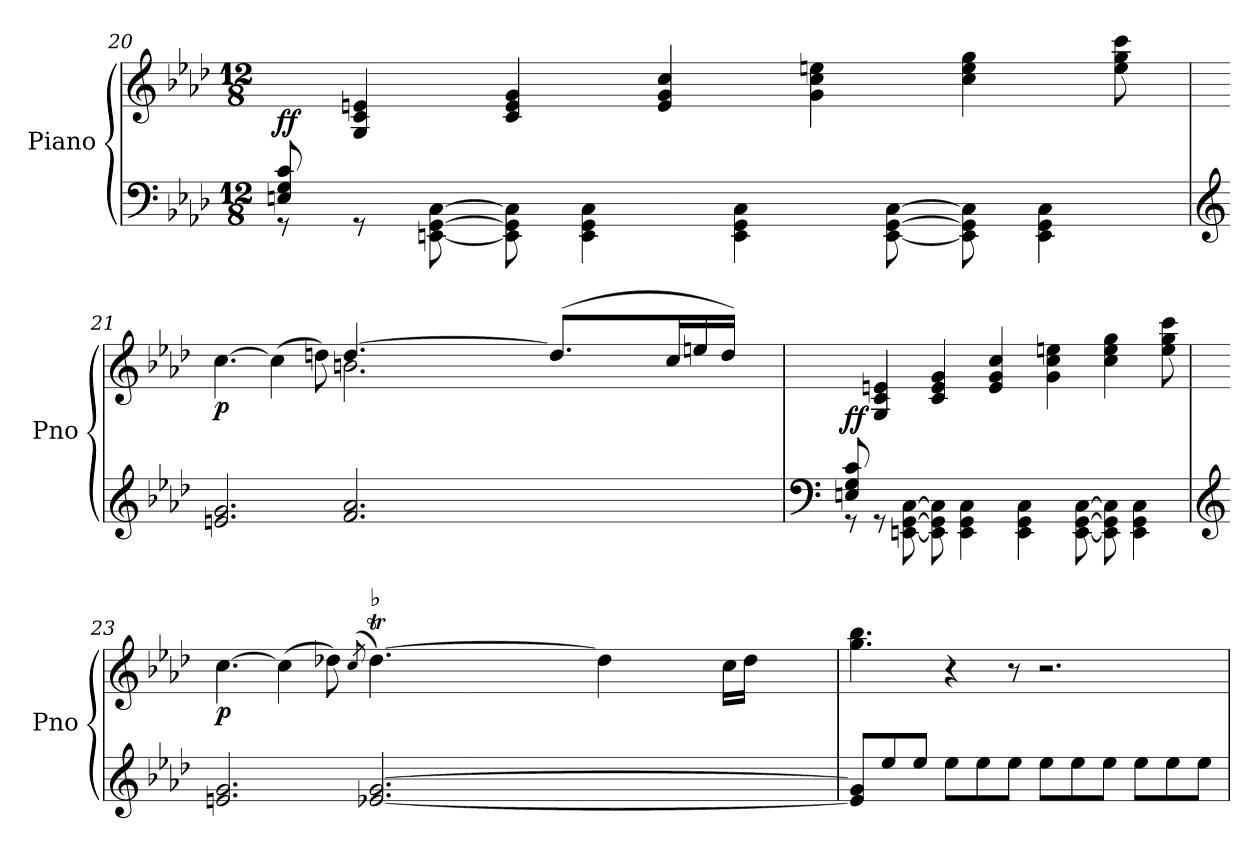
**kern	**kern	**dynam
*part1	*part1	*part1
*staff2	*staff1	*staff1/2
*I"Piano	*	*
*I'Pno	*	*
!!LO:LB:g=z
*clefF4	*clefG2	*
*k[b-e-a-d-]	*k[b-e-a-d-]	*
*M12/8	*M12/8	*
=20	=20	=20
*^	*	*
!	!	!	!LO:DY:b
8En/ 8G/ 8c/	8rGG	8ryy	ff
1ryy	8rGG	4G/ 4c/ 4en/	.
.	[8EEn\ [8GG\ [8C\	.	.
.	8EE\] 8GG\] 8C\]	4c/ 4e/ 4g/	.
.	4EE\ 4GG\ 4C\	.	.
.	.	4e/ 4g/ 4cc/	.
.	4EE\ 4GG\ 4C\	.	.
.	.	4g\ 4cc\ 4een\	.
.	[8EE\ [8GG\ [8C\	.	.
4.ryy	8EE\] 8GG\] 8C\]	4cc\ 4ee\ 4gg\	.
.	4EE\ 4GG\ 4C\	.	.
.	.	8ee\ 8gg\ 8ccc\	.
*v	*v	*	*
=21	=21	=21
*clefG2	*	*
*	*^	*
*	*	*^	*
!	!	!	!	!LO:DY:b
2.en/ 2.g/	[4.cc\	2.ryy	2.ryy	p
.	(>4cc\]	.	.	.
.	8ddn\)	.	.	.
*	*	*Xtuplet	*	*
2.f/ 2.a-/	[4.dd/	24ccyy	2.bn\	.
.	.	24ddyy	.	.
.	.	24eenyy	.	.
.	.	24ddyy	.	.
.	.	24eeyy	.	.
.	.	24ddyy	.	.
!	!	!LO:N:vis=16	!	!
.	.	640%23eeyy	.	.
!	!	!LO:N:vis=16	!	!
.	.	640%23ddyy	.	.
!	!	!LO:N:vis=16	!	!
.	.	640%23eeyy	.	.
!	!	!LO:N:vis=16	!	!
.	.	640%23ddyy	.	.
.	(>8.dd/L]	.	.	.
!	!	!LO:N:vis=16	!	!
.	.	640%23eeyy	.	.
!	!	!LO:N:vis=16	!	!
.	.	640%23ddyy	.	.
.	.	[320%11eeyy	.	.
.	.	48ddyy	.	.
.	.	640eeyy]	.	.
.	.	48eeyy	.	.
.	.	48ddyy	.	.
.	16cc/L	.	.	.
.	.	640%119ryy	.	.
.	16een/	.	.	.
.	16dd/JJ)	.	.	.
*	*v	*v	*v	*
!!LO:LB:g=z
=22	=22	=22
*clefF4	*	*
*^	*	*
!	!	!	!LO:DY:b
8En/ 8G/ 8c/	8rGG	8ryy	ff
1ryy	8rGG	4G/ 4c/ 4en/	.
.	[8EEn\ [8GG\ [8C\	.	.
.	8EE\] 8GG\] 8C\]	4c/ 4e/ 4g/	.
.	4EE\ 4GG\ 4C\	.	.
.	.	4e/ 4g/ 4cc/	.
.	4EE\ 4GG\ 4C\	.	.
.	.	4g\ 4cc\ 4een\	.
.	[8EE\ [8GG\ [8C\	.	.
4.ryy	8EE\] 8GG\] 8C\]	4cc\ 4ee\ 4gg\	.
.	4EE\ 4GG\ 4C\	.	.
.	.	8ee\ 8gg\ 8ccc\	.
*v	*v	*	*
=23	=23	=23
*clefG2	*	*
*	*^	*
!	!	!	!LO:DY:b
2.en/ 2.g/	[4.cc\	2.ryy	p
.	(>4cc\]	.	.
.	8dd-X\)	.	.
.	(8qcc/	.	.
!	!LO:TX:a:t=♭	!	!
[2.e-X/ [2.g/	[4.dd-T\)	24ccyy	.
.	.	24dd-yy	.
.	.	24ee-Xyy	.
.	.	24dd-yy	.
.	.	24ee-yy	.
.	.	24dd-yy	.
!	!	!LO:N:vis=16	!
.	.	640%23ee-yy	.
!	!	!LO:N:vis=16	!
.	.	640%23dd-yy	.
!	!	!LO:N:vis=16	!
.	.	640%23ee-yy	.
!	!	!LO:N:vis=16	!
.	.	640%23dd-yy	.
.	4dd-\]	.	.
!	!	!LO:N:vis=16	!
.	.	640%23ee-yy	.
!	!	!LO:N:vis=16	!
.	.	640%23dd-yy	.
.	.	[320%11ee-yy	.
.	.	24dd-yy	.
.	.	640ee-yy]	.
.	.	24ee-yy	.
.	.	24dd-yy	.
.	16cc\LL	.	.
.	.	640%79ryy	.
.	16dd-\JJ	.	.
*	*v	*v	*
=24	=24	=24
8e-/] 8g/]L	4.gg\ 4.bb-\	.
8ee-/	.	.
8ee-/J	.	.
8ee-\L	4r	.
8ee-\	.	.
8ee-\J	8r	.
8ee-\L	2.r	.
8ee-\	.	.
8ee-\J	.	.
8ee-\L	.	.
8ee-\	.	.
8ee-\J	.	.
=	=	=
*-	*-	*-
